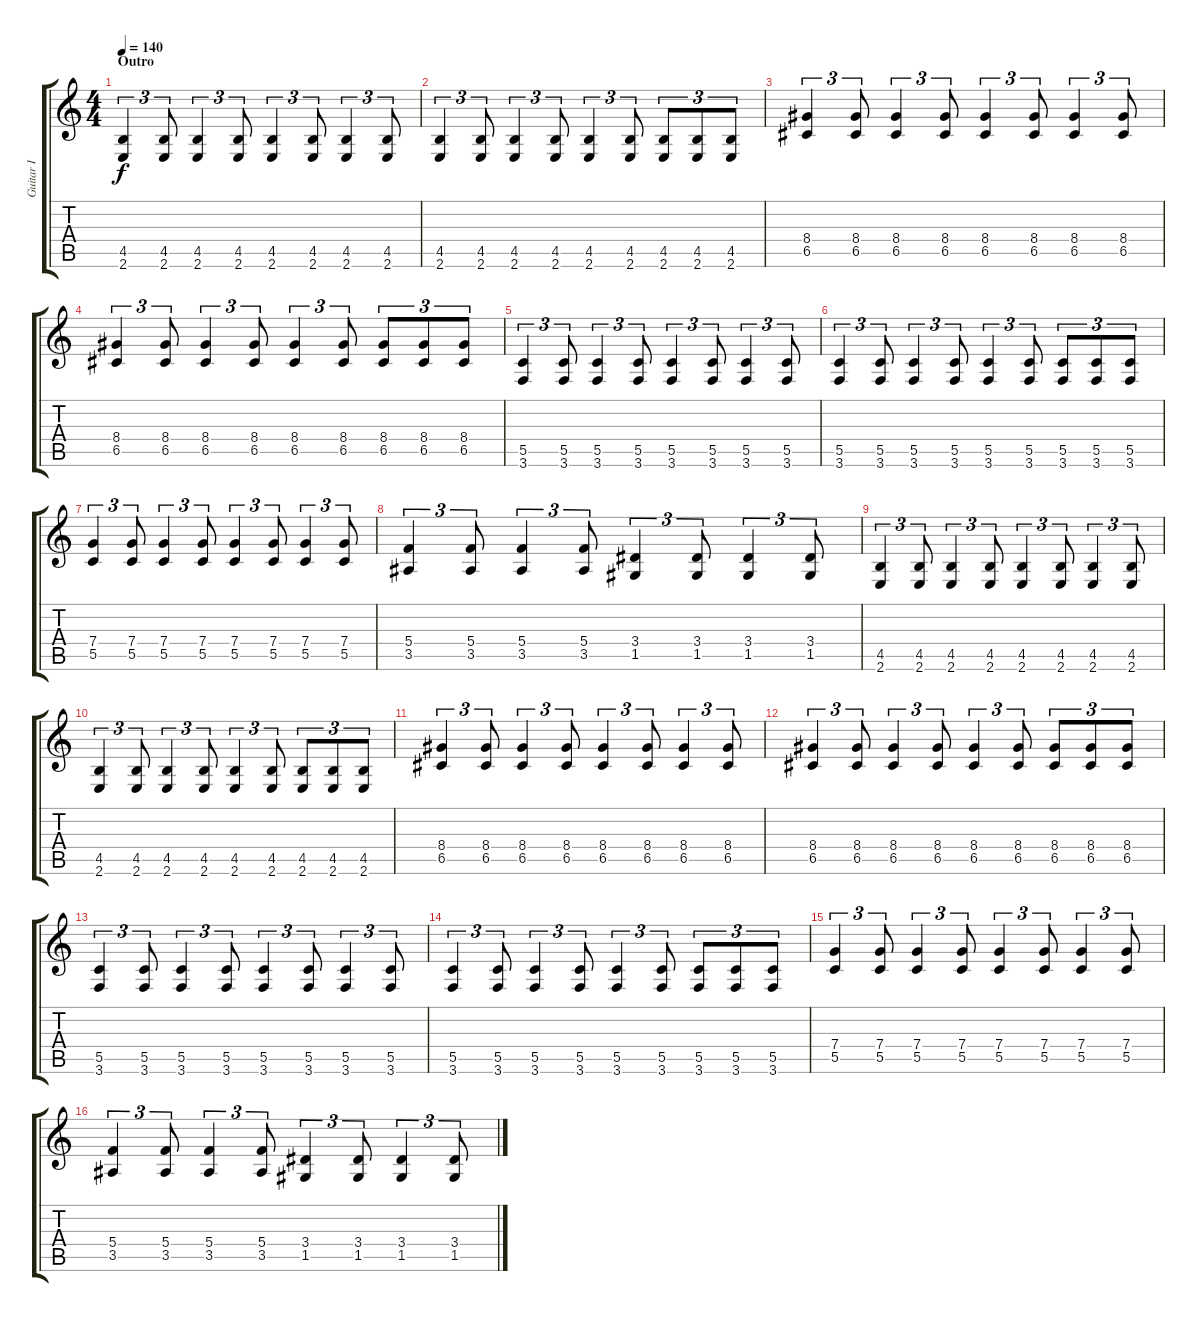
\track ("Guitar I" "Guitar I") {instrument distortionguitar}
\staff {score tabs}
\tuning (D4 A3 F3 C3 G2 D2) {hide}
\ts (4 4)
\section ("" "Outro")
\tempo 140
\clef g2
\ks c
(4.5 2.6).4{tu (3 2) dy f} (4.5 2.6).8{tu (3 2)} (4.5 2.6).4{tu (3 2)} (4.5 2.6).8{tu (3 2)} (4.5 2.6).4{tu (3 2)} (4.5 2.6).8{tu (3 2)} (4.5 2.6).4{tu (3 2)} (4.5 2.6).8{tu (3 2)} |
(4.5 2.6).4{tu (3 2)} (4.5 2.6).8{tu (3 2)} (4.5 2.6).4{tu (3 2)} (4.5 2.6).8{tu (3 2)} (4.5 2.6).4{tu (3 2)} (4.5 2.6).8{tu (3 2)} (4.5 2.6).8{tu (3 2)} (4.5 2.6).8{tu (3 2)} (4.5 2.6).8{tu (3 2)} |
(8.4 6.5).4{tu (3 2)} (8.4 6.5).8{tu (3 2)} (8.4 6.5).4{tu (3 2)} (8.4 6.5).8{tu (3 2)} (8.4 6.5).4{tu (3 2)} (8.4 6.5).8{tu (3 2)} (8.4 6.5).4{tu (3 2)} (8.4 6.5).8{tu (3 2)} |
(8.4 6.5).4{tu (3 2)} (8.4 6.5).8{tu (3 2)} (8.4 6.5).4{tu (3 2)} (8.4 6.5).8{tu (3 2)} (8.4 6.5).4{tu (3 2)} (8.4 6.5).8{tu (3 2)} (8.4 6.5).8{tu (3 2)} (8.4 6.5).8{tu (3 2)} (8.4 6.5).8{tu (3 2)} |
(5.5 3.6).4{tu (3 2)} (5.5 3.6).8{tu (3 2)} (5.5 3.6).4{tu (3 2)} (5.5 3.6).8{tu (3 2)} (5.5 3.6).4{tu (3 2)} (5.5 3.6).8{tu (3 2)} (5.5 3.6).4{tu (3 2)} (5.5 3.6).8{tu (3 2)} |
(5.5 3.6).4{tu (3 2)} (5.5 3.6).8{tu (3 2)} (5.5 3.6).4{tu (3 2)} (5.5 3.6).8{tu (3 2)} (5.5 3.6).4{tu (3 2)} (5.5 3.6).8{tu (3 2)} (5.5 3.6).8{tu (3 2)} (5.5 3.6).8{tu (3 2)} (5.5 3.6).8{tu (3 2)} |
(7.4 5.5).4{tu (3 2)} (7.4 5.5).8{tu (3 2)} (7.4 5.5).4{tu (3 2)} (7.4 5.5).8{tu (3 2)} (7.4 5.5).4{tu (3 2)} (7.4 5.5).8{tu (3 2)} (7.4 5.5).4{tu (3 2)} (7.4 5.5).8{tu (3 2)} |
(5.4 3.5).4{tu (3 2)} (5.4 3.5).8{tu (3 2)} (5.4 3.5).4{tu (3 2)} (5.4 3.5).8{tu (3 2)} (3.4 1.5).4{tu (3 2)} (3.4 1.5).8{tu (3 2)} (3.4 1.5).4{tu (3 2)} (3.4 1.5).8{tu (3 2)} |
(4.5 2.6).4{tu (3 2)} (4.5 2.6).8{tu (3 2)} (4.5 2.6).4{tu (3 2)} (4.5 2.6).8{tu (3 2)} (4.5 2.6).4{tu (3 2)} (4.5 2.6).8{tu (3 2)} (4.5 2.6).4{tu (3 2)} (4.5 2.6).8{tu (3 2)} |
(4.5 2.6).4{tu (3 2)} (4.5 2.6).8{tu (3 2)} (4.5 2.6).4{tu (3 2)} (4.5 2.6).8{tu (3 2)} (4.5 2.6).4{tu (3 2)} (4.5 2.6).8{tu (3 2)} (4.5 2.6).8{tu (3 2)} (4.5 2.6).8{tu (3 2)} (4.5 2.6).8{tu (3 2)} |
(8.4 6.5).4{tu (3 2)} (8.4 6.5).8{tu (3 2)} (8.4 6.5).4{tu (3 2)} (8.4 6.5).8{tu (3 2)} (8.4 6.5).4{tu (3 2)} (8.4 6.5).8{tu (3 2)} (8.4 6.5).4{tu (3 2)} (8.4 6.5).8{tu (3 2)} |
(8.4 6.5).4{tu (3 2)} (8.4 6.5).8{tu (3 2)} (8.4 6.5).4{tu (3 2)} (8.4 6.5).8{tu (3 2)} (8.4 6.5).4{tu (3 2)} (8.4 6.5).8{tu (3 2)} (8.4 6.5).8{tu (3 2)} (8.4 6.5).8{tu (3 2)} (8.4 6.5).8{tu (3 2)} |
(5.5 3.6).4{tu (3 2)} (5.5 3.6).8{tu (3 2)} (5.5 3.6).4{tu (3 2)} (5.5 3.6).8{tu (3 2)} (5.5 3.6).4{tu (3 2)} (5.5 3.6).8{tu (3 2)} (5.5 3.6).4{tu (3 2)} (5.5 3.6).8{tu (3 2)} |
(5.5 3.6).4{tu (3 2)} (5.5 3.6).8{tu (3 2)} (5.5 3.6).4{tu (3 2)} (5.5 3.6).8{tu (3 2)} (5.5 3.6).4{tu (3 2)} (5.5 3.6).8{tu (3 2)} (5.5 3.6).8{tu (3 2)} (5.5 3.6).8{tu (3 2)} (5.5 3.6).8{tu (3 2)} |
(7.4 5.5).4{tu (3 2)} (7.4 5.5).8{tu (3 2)} (7.4 5.5).4{tu (3 2)} (7.4 5.5).8{tu (3 2)} (7.4 5.5).4{tu (3 2)} (7.4 5.5).8{tu (3 2)} (7.4 5.5).4{tu (3 2)} (7.4 5.5).8{tu (3 2)} |
(5.4 3.5).4{tu (3 2)} (5.4 3.5).8{tu (3 2)} (5.4 3.5).4{tu (3 2)} (5.4 3.5).8{tu (3 2)} (3.4 1.5).4{tu (3 2)} (3.4 1.5).8{tu (3 2)} (3.4 1.5).4{tu (3 2)} (3.4 1.5).8{tu (3 2)}
